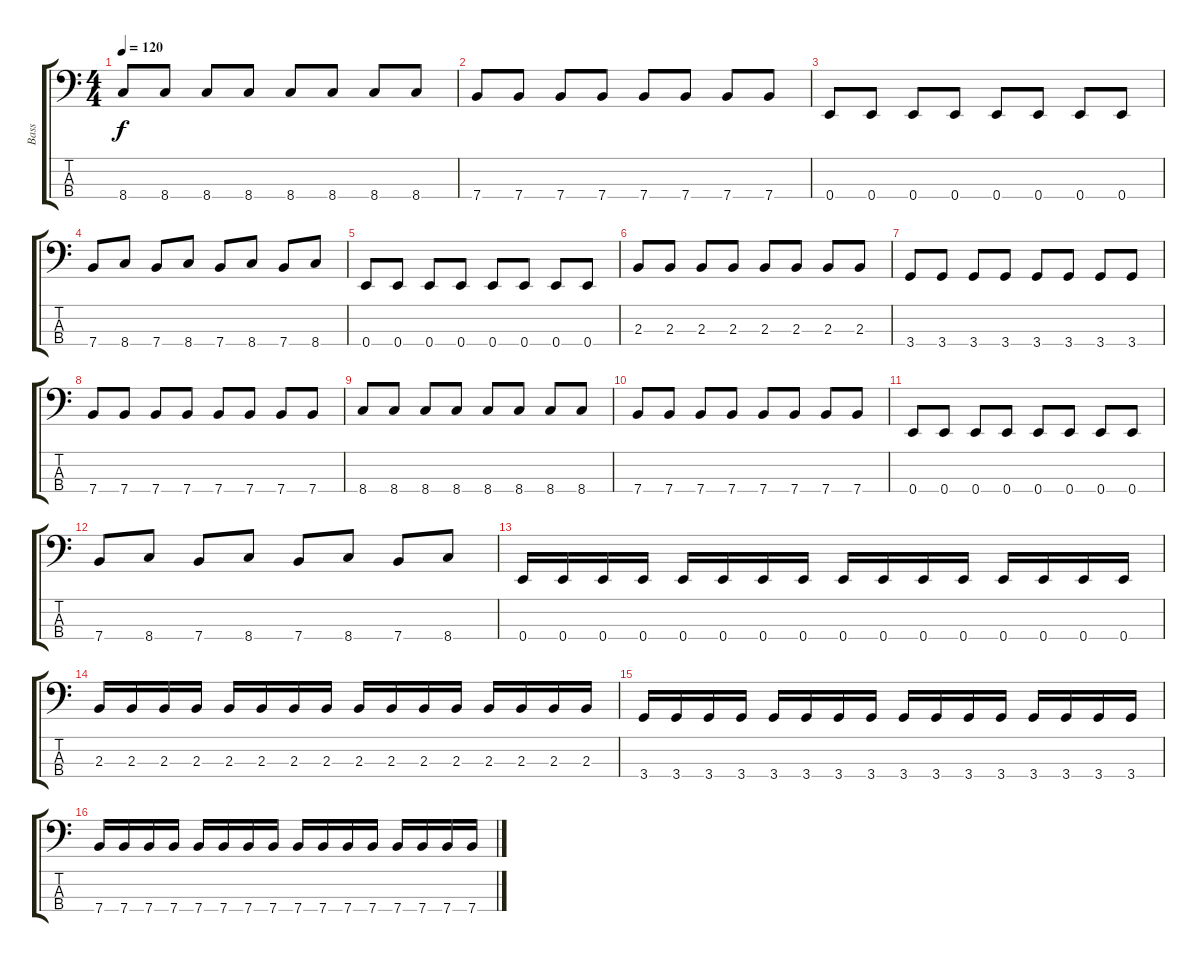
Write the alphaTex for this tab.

\track ("Bass" "Bass") {instrument electricbasspick}
\staff {score tabs}
\tuning (G2 D2 A1 E1) {hide}
\ts (4 4)
\tempo 120
\clef f4
\ks c
8.4.8{dy f} 8.4.8 8.4.8 8.4.8 8.4.8 8.4.8 8.4.8 8.4.8 |
7.4.8 7.4.8 7.4.8 7.4.8 7.4.8 7.4.8 7.4.8 7.4.8 |
0.4.8 0.4.8 0.4.8 0.4.8 0.4.8 0.4.8 0.4.8 0.4.8 |
7.4.8 8.4.8 7.4.8 8.4.8 7.4.8 8.4.8 7.4.8 8.4.8 |
0.4.8 0.4.8 0.4.8 0.4.8 0.4.8 0.4.8 0.4.8 0.4.8 |
2.3.8 2.3.8 2.3.8 2.3.8 2.3.8 2.3.8 2.3.8 2.3.8 |
3.4.8 3.4.8 3.4.8 3.4.8 3.4.8 3.4.8 3.4.8 3.4.8 |
7.4.8 7.4.8 7.4.8 7.4.8 7.4.8 7.4.8 7.4.8 7.4.8 |
8.4.8 8.4.8 8.4.8 8.4.8 8.4.8 8.4.8 8.4.8 8.4.8 |
7.4.8 7.4.8 7.4.8 7.4.8 7.4.8 7.4.8 7.4.8 7.4.8 |
0.4.8 0.4.8 0.4.8 0.4.8 0.4.8 0.4.8 0.4.8 0.4.8 |
7.4.8 8.4.8 7.4.8 8.4.8 7.4.8 8.4.8 7.4.8 8.4.8 |
0.4.16 0.4.16 0.4.16 0.4.16 0.4.16 0.4.16 0.4.16 0.4.16 0.4.16 0.4.16 0.4.16 0.4.16 0.4.16 0.4.16 0.4.16 0.4.16 |
2.3.16 2.3.16 2.3.16 2.3.16 2.3.16 2.3.16 2.3.16 2.3.16 2.3.16 2.3.16 2.3.16 2.3.16 2.3.16 2.3.16 2.3.16 2.3.16 |
3.4.16 3.4.16 3.4.16 3.4.16 3.4.16 3.4.16 3.4.16 3.4.16 3.4.16 3.4.16 3.4.16 3.4.16 3.4.16 3.4.16 3.4.16 3.4.16 |
7.4.16 7.4.16 7.4.16 7.4.16 7.4.16 7.4.16 7.4.16 7.4.16 7.4.16 7.4.16 7.4.16 7.4.16 7.4.16 7.4.16 7.4.16 7.4.16
